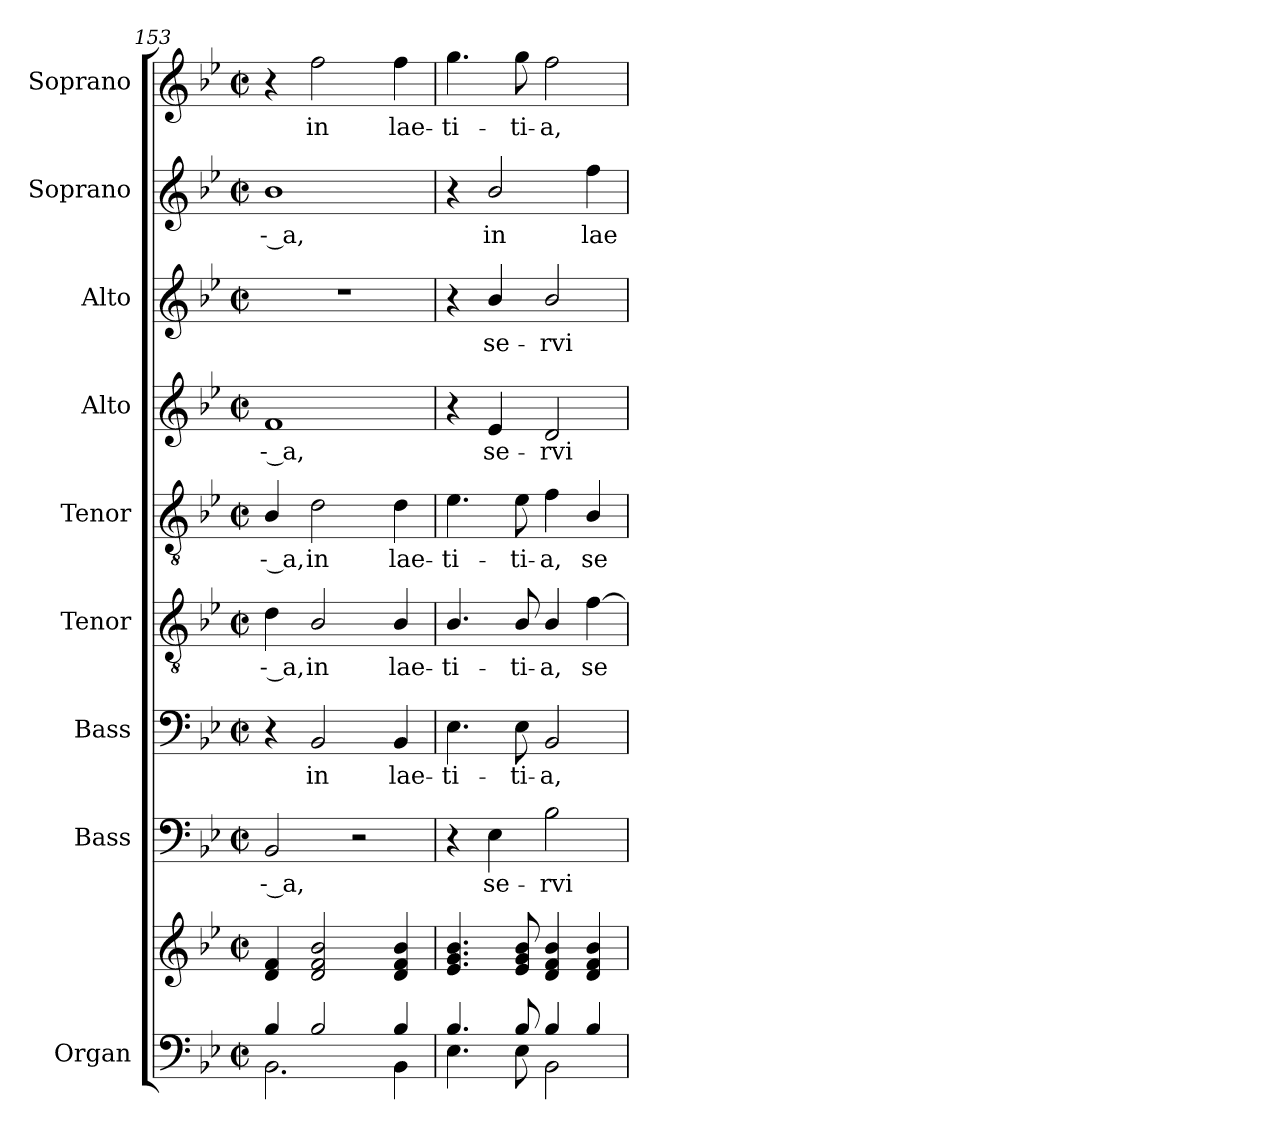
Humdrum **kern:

**kern	**kern	**kern	**text	**kern	**text	**kern	**text	**kern	**text	**kern	**text	**kern	**text	**kern	**text	**kern	**text
*part9	*part9	*part8	*part8	*part7	*part7	*part6	*part6	*part5	*part5	*part4	*part4	*part3	*part3	*part2	*part2	*part1	*part1
*staff10	*staff9	*staff8	*staff8	*staff7	*staff7	*staff6	*staff6	*staff5	*staff5	*staff4	*staff4	*staff3	*staff3	*staff2	*staff2	*staff1	*staff1
*I"Organ	*	*I"Bass	*	*I"Bass	*	*I"Tenor	*	*I"Tenor	*	*I"Alto	*	*I"Alto	*	*I"Soprano	*	*I"Soprano	*
*I'Organ.	*	*I'B.	*	*I'B.	*	*I'T.	*	*I'T.	*	*I'A.	*	*I'A.	*	*I'S.	*	*I'S.	*
!!LO:PB:g=z
*clefF4	*clefG2	*clefF4	*	*clefF4	*	*clefGv2	*	*clefGv2	*	*clefG2	*	*clefG2	*	*clefG2	*	*clefG2	*
*	*	*	*	*	*	*ITrd7c12	*	*ITrd7c12	*	*	*	*	*	*	*	*	*
*k[b-e-]	*k[b-e-]	*k[b-e-]	*	*k[b-e-]	*	*k[b-e-]	*	*k[b-e-]	*	*k[b-e-]	*	*k[b-e-]	*	*k[b-e-]	*	*k[b-e-]	*
*B-:	*B-:	*B-:	*	*B-:	*	*B-:	*	*B-:	*	*B-:	*	*B-:	*	*B-:	*	*B-:	*
*M2/2	*M2/2	*M2/2	*	*M2/2	*	*M2/2	*	*M2/2	*	*M2/2	*	*M2/2	*	*M2/2	*	*M2/2	*
*met(c|)	*met(c|)	*met(c|)	*	*met(c|)	*	*met(c|)	*	*met(c|)	*	*met(c|)	*	*met(c|)	*	*met(c|)	*	*met(c|)	*
=153	=153	=153	=153	=153	=153	=153	=153	=153	=153	=153	=153	=153	=153	=153	=153	=153	=153
*^	*	*	*	*	*	*	*	*	*	*	*	*	*	*	*	*	*
!	!	!	!	!LO:LY:b:color=#000000	!	!	!	!	!	!	!	!	!	!	!	!	!	!
!	!	!	!	!	!	!	!	!LO:LY:b:color=#000000	!	!	!	!	!	!	!	!	!	!
!	!	!	!	!	!	!	!	!	!	!LO:LY:b:color=#000000	!	!	!	!	!	!	!	!
!	!	!	!	!	!	!	!	!	!	!	!	!LO:LY:b:color=#000000	!	!	!	!	!	!
!	!	!	!	!	!	!	!	!	!	!	!	!	!	!	!	!LO:LY:b:color=#000000	!	!
4B-i/	2.BB-i\	4di/ 4fi	2BB-i/	-- a,	4r	.	4Di\	-- a,	4BB-i/	-- a,	1fi	-- a,	1r	.	1b-i	-- a,	4r	.
!	!	!	!	!	!	!LO:LY:b:color=#000000	!	!	!	!	!	!	!	!	!	!	!	!
!	!	!	!	!	!	!	!	!LO:LY:b:color=#000000	!	!	!	!	!	!	!	!	!	!
!	!	!	!	!	!	!	!	!	!	!LO:LY:b:color=#000000	!	!	!	!	!	!	!	!
!	!	!	!	!	!	!	!	!	!	!	!	!	!	!	!	!	!	!LO:LY:b:color=#000000
2B-i/	.	2di/ 2fi 2b-i	.	.	2BB-i/	in	2BB-i/	in	2Di\	in	.	.	.	.	.	.	2ffi\	in
.	.	.	2r	.	.	.	.	.	.	.	.	.	.	.	.	.	.	.
!	!	!	!	!	!	!LO:LY:b:color=#000000	!	!	!	!	!	!	!	!	!	!	!	!
!	!	!	!	!	!	!	!	!LO:LY:b:color=#000000	!	!	!	!	!	!	!	!	!	!
!	!	!	!	!	!	!	!	!	!	!LO:LY:b:color=#000000	!	!	!	!	!	!	!	!
!	!	!	!	!	!	!	!	!	!	!	!	!	!	!	!	!	!	!LO:LY:b:color=#000000
4B-i/	4BB-i\	4di/ 4fi 4b-i	.	.	4BB-i/	lae-	4BB-i/	lae-	4Di\	lae-	.	.	.	.	.	.	4ffi\	lae-
=154	=154	=154	=154	=154	=154	=154	=154	=154	=154	=154	=154	=154	=154	=154	=154	=154	=154	=154
!	!	!	!	!	!	!LO:LY:b:color=#000000	!	!	!	!	!	!	!	!	!	!	!	!
!	!	!	!	!	!	!	!	!LO:LY:b:color=#000000	!	!	!	!	!	!	!	!	!	!
!	!	!	!	!	!	!	!	!	!	!LO:LY:b:color=#000000	!	!	!	!	!	!	!	!
!	!	!	!	!	!	!	!	!	!	!	!	!	!	!	!	!	!	!LO:LY:b:color=#000000
4.B-i/	4.E-i\	4.e-i/ 4.gi 4.b-i	4r	.	4.E-i\	-ti-	4.BB-i/	-ti-	4.E-i\	-ti-	4r	.	4r	.	4r	.	4.ggi\	-ti-
!	!	!	!	!LO:LY:b:color=#000000	!	!	!	!	!	!	!	!	!	!	!	!	!	!
!	!	!	!	!	!	!	!	!	!	!	!	!LO:LY:b:color=#000000	!	!	!	!	!	!
!	!	!	!	!	!	!	!	!	!	!	!	!	!	!LO:LY:b:color=#000000	!	!	!	!
!	!	!	!	!	!	!	!	!	!	!	!	!	!	!	!	!LO:LY:b:color=#000000	!	!
.	.	.	4E-i\	se-	.	.	.	.	.	.	4e-i/	se-	4b-i/	se-	2b-i/	in	.	.
!	!	!	!	!	!	!LO:LY:b:color=#000000	!	!	!	!	!	!	!	!	!	!	!	!
!	!	!	!	!	!	!	!	!LO:LY:b:color=#000000	!	!	!	!	!	!	!	!	!	!
!	!	!	!	!	!	!	!	!	!	!LO:LY:b:color=#000000	!	!	!	!	!	!	!	!
!	!	!	!	!	!	!	!	!	!	!	!	!	!	!	!	!	!	!LO:LY:b:color=#000000
8B-i/	8E-i\	8e-i/ 8gi 8b-i	.	.	8E-i\	-ti-	8BB-i/	-ti-	8E-i\	-ti-	.	.	.	.	.	.	8ggi\	-ti-
!	!	!	!	!LO:LY:b:color=#000000	!	!	!	!	!	!	!	!	!	!	!	!	!	!
!	!	!	!	!	!	!LO:LY:b:color=#000000	!	!	!	!	!	!	!	!	!	!	!	!
!	!	!	!	!	!	!	!	!LO:LY:b:color=#000000	!	!	!	!	!	!	!	!	!	!
!	!	!	!	!	!	!	!	!	!	!LO:LY:b:color=#000000	!	!	!	!	!	!	!	!
!	!	!	!	!	!	!	!	!	!	!	!	!LO:LY:b:color=#000000	!	!	!	!	!	!
!	!	!	!	!	!	!	!	!	!	!	!	!	!	!LO:LY:b:color=#000000	!	!	!	!
!	!	!	!	!	!	!	!	!	!	!	!	!	!	!	!	!	!	!LO:LY:b:color=#000000
4B-i/	2BB-i\	4di/ 4fi 4b-i	2B-i\	-rvi-	2BB-i/	-a,	4BB-i/	-a,	4Fi\	-a,	2di/	-rvi-	2b-i/	-rvi-	.	.	2ffi\	-a,
!	!	!	!	!	!	!	!	!LO:LY:b:color=#000000	!	!	!	!	!	!	!	!	!	!
!	!	!	!	!	!	!	!	!	!	!LO:LY:b:color=#000000	!	!	!	!	!	!	!	!
!	!	!	!	!	!	!	!	!	!	!	!	!	!	!	!	!LO:LY:b:color=#000000	!	!
4B-i/	.	4di/ 4fi 4b-i	.	.	.	.	[4Fi\	se-	4BB-i/	se-	.	.	.	.	4ffi\	lae-	.	.
*v	*v	*	*	*	*	*	*	*	*	*	*	*	*	*	*	*	*	*
=	=	=	=	=	=	=	=	=	=	=	=	=	=	=	=	=	=
*-	*-	*-	*-	*-	*-	*-	*-	*-	*-	*-	*-	*-	*-	*-	*-	*-	*-
